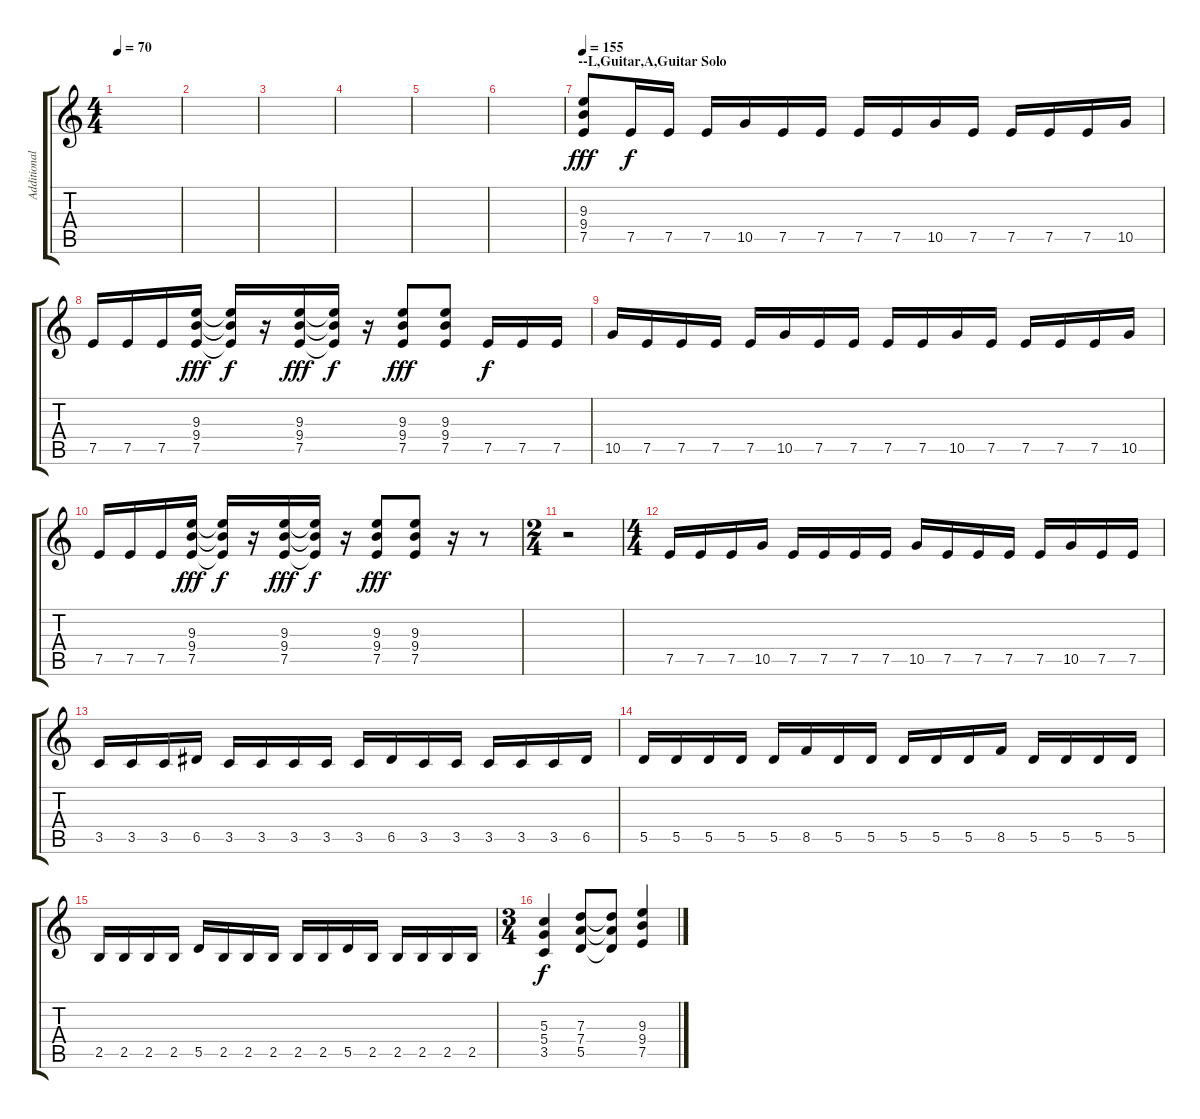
\track ("Additional Guitar" "Additional") {instrument overdrivenguitar}
\staff {score tabs}
\tuning (E4 B3 G3 D3 A2 E2) {hide}
\ts (4 4)
\tempo 70
\clef g2
\ks c
|
|
|
|
|
|
\section ("" "--L,Guitar,A,Guitar Solo")
\tempo 155
(9.3 9.4 7.5).8{dy fff balance 16} 7.5.16{dy f} 7.5.16 7.5.16 10.5.16 7.5.16 7.5.16 7.5.16 7.5.16 10.5.16 7.5.16 7.5.16 7.5.16 7.5.16 10.5.16 |
7.5.16 7.5.16 7.5.16 (9.3 9.4 7.5).16{dy fff volume 16 balance 5} (9.3{t} 9.4{t} 7.5{t}).16{dy f} r.16 (9.3 9.4 7.5).16{dy fff} (9.3{t} 9.4{t} 7.5{t}).16{dy f} r.16 (9.3 9.4 7.5).8{dy fff} (9.3 9.4 7.5).8 7.5.16{dy f volume 13 balance 16} 7.5.16 7.5.16 |
10.5.16 7.5.16 7.5.16 7.5.16 7.5.16 10.5.16 7.5.16 7.5.16 7.5.16 7.5.16 10.5.16 7.5.16 7.5.16 7.5.16 7.5.16 10.5.16 |
7.5.16 7.5.16 7.5.16 (9.3 9.4 7.5).16{dy fff volume 16 balance 5} (9.3{t} 9.4{t} 7.5{t}).16{dy f} r.16 (9.3 9.4 7.5).16{dy fff} (9.3{t} 9.4{t} 7.5{t}).16{dy f} r.16 (9.3 9.4 7.5).8{dy fff} (9.3 9.4 7.5).8 r.16{volume 13 balance 16} r.8 |
\ts (2 4)
r.2 |
\ts (4 4)
7.5.16{volume 13 balance 8} 7.5.16 7.5.16 10.5.16 7.5.16 7.5.16 7.5.16 7.5.16 10.5.16 7.5.16 7.5.16 7.5.16 7.5.16 10.5.16 7.5.16 7.5.16 |
3.5.16 3.5.16 3.5.16 6.5.16 3.5.16 3.5.16 3.5.16 3.5.16 3.5.16 6.5.16 3.5.16 3.5.16 3.5.16 3.5.16 3.5.16 6.5.16 |
5.5.16 5.5.16 5.5.16 5.5.16 5.5.16 8.5.16 5.5.16 5.5.16 5.5.16 5.5.16 5.5.16 8.5.16 5.5.16 5.5.16 5.5.16 5.5.16 |
2.5.16 2.5.16 2.5.16 2.5.16 5.5.16 2.5.16 2.5.16 2.5.16 2.5.16 2.5.16 5.5.16 2.5.16 2.5.16 2.5.16 2.5.16 2.5.16 |
\ts (3 4)
(5.3 5.4 3.5).4{dy f} (7.3 7.4 5.5).8 (7.3{t} 7.4{t} 5.5{t}).8 (9.3 9.4 7.5).4
